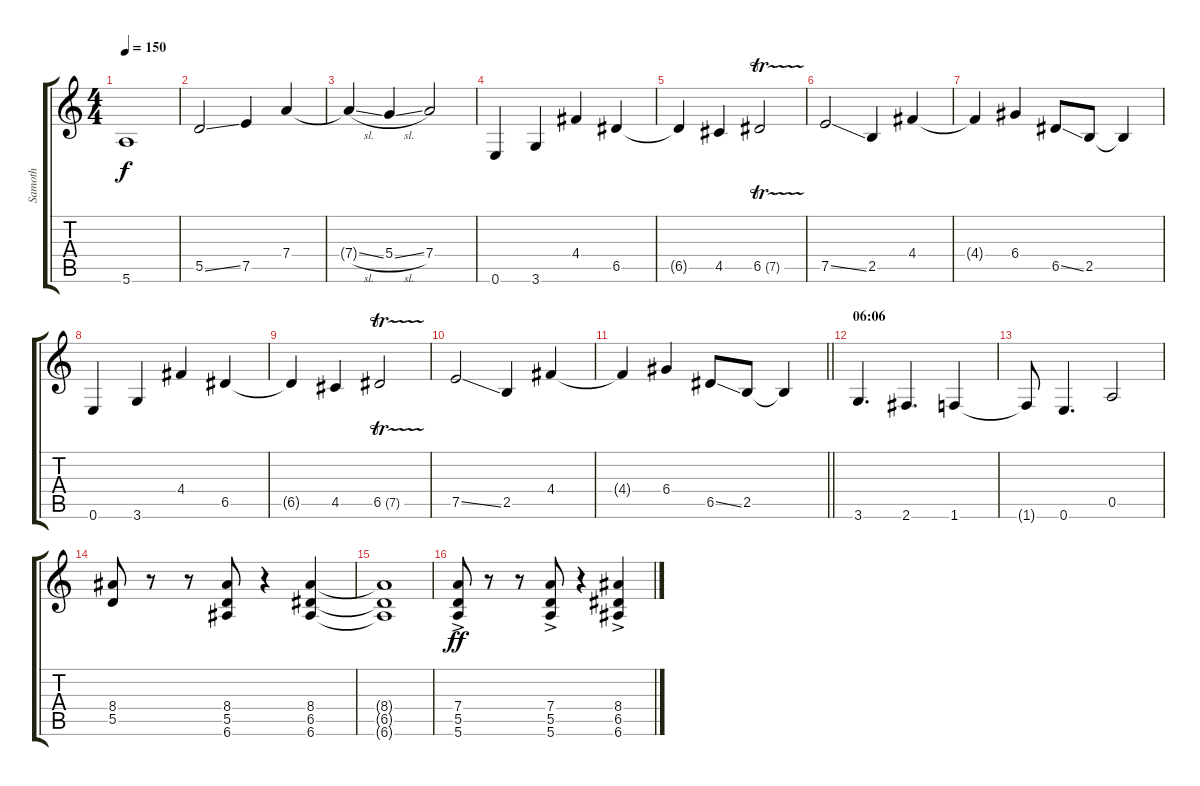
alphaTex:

\track ("Samoth" "Samoth") {instrument overdrivenguitar}
\staff {score tabs}
\tuning (E4 B3 G3 D3 A2 E2) {hide}
\ts (4 4)
\tempo 150
\clef g2
\ks c
5.6{t}.1{dy f} |
5.5{ss}.2 7.5.4 7.4.4 |
7.4{sl t}.4 5.4{sl}.4 7.4.2 |
0.6.4 3.6.4 4.4.4 6.5.4 |
6.5{t}.4 4.5.4 6.5{tr (7 16)}.2 |
7.5{ss}.2 2.5.4 4.4.4 |
4.4{t}.4 6.4.4 6.5{ss}.8 2.5.8 2.5{t}.4 |
0.6.4 3.6.4 4.4.4 6.5.4 |
6.5{t}.4 4.5.4 6.5{tr (7 16)}.2 |
7.5{ss}.2 2.5.4 4.4.4 |
\barLineRight lightlight
4.4{t}.4 6.4.4 6.5{ss}.8 2.5.8 2.5{t}.4 |
\section ("" "06:06")
3.6.4{d} 2.6.4{d} 1.6.4 |
1.6{t}.8 0.6.4{d} 0.5.2 |
(8.4 5.5).8 r.8 r.8 (8.4 5.5 6.6).8 r.4 (8.4 6.5 6.6).4 |
(8.4{t} 6.5{t} 6.6{t}).1 |
(7.4{ac} 5.5{ac} 5.6{ac}).8{dy ff} r.8 r.8 (7.4{ac} 5.5{ac} 5.6{ac}).8 r.4 (8.4{ac} 6.5{ac} 6.6{ac}).4
